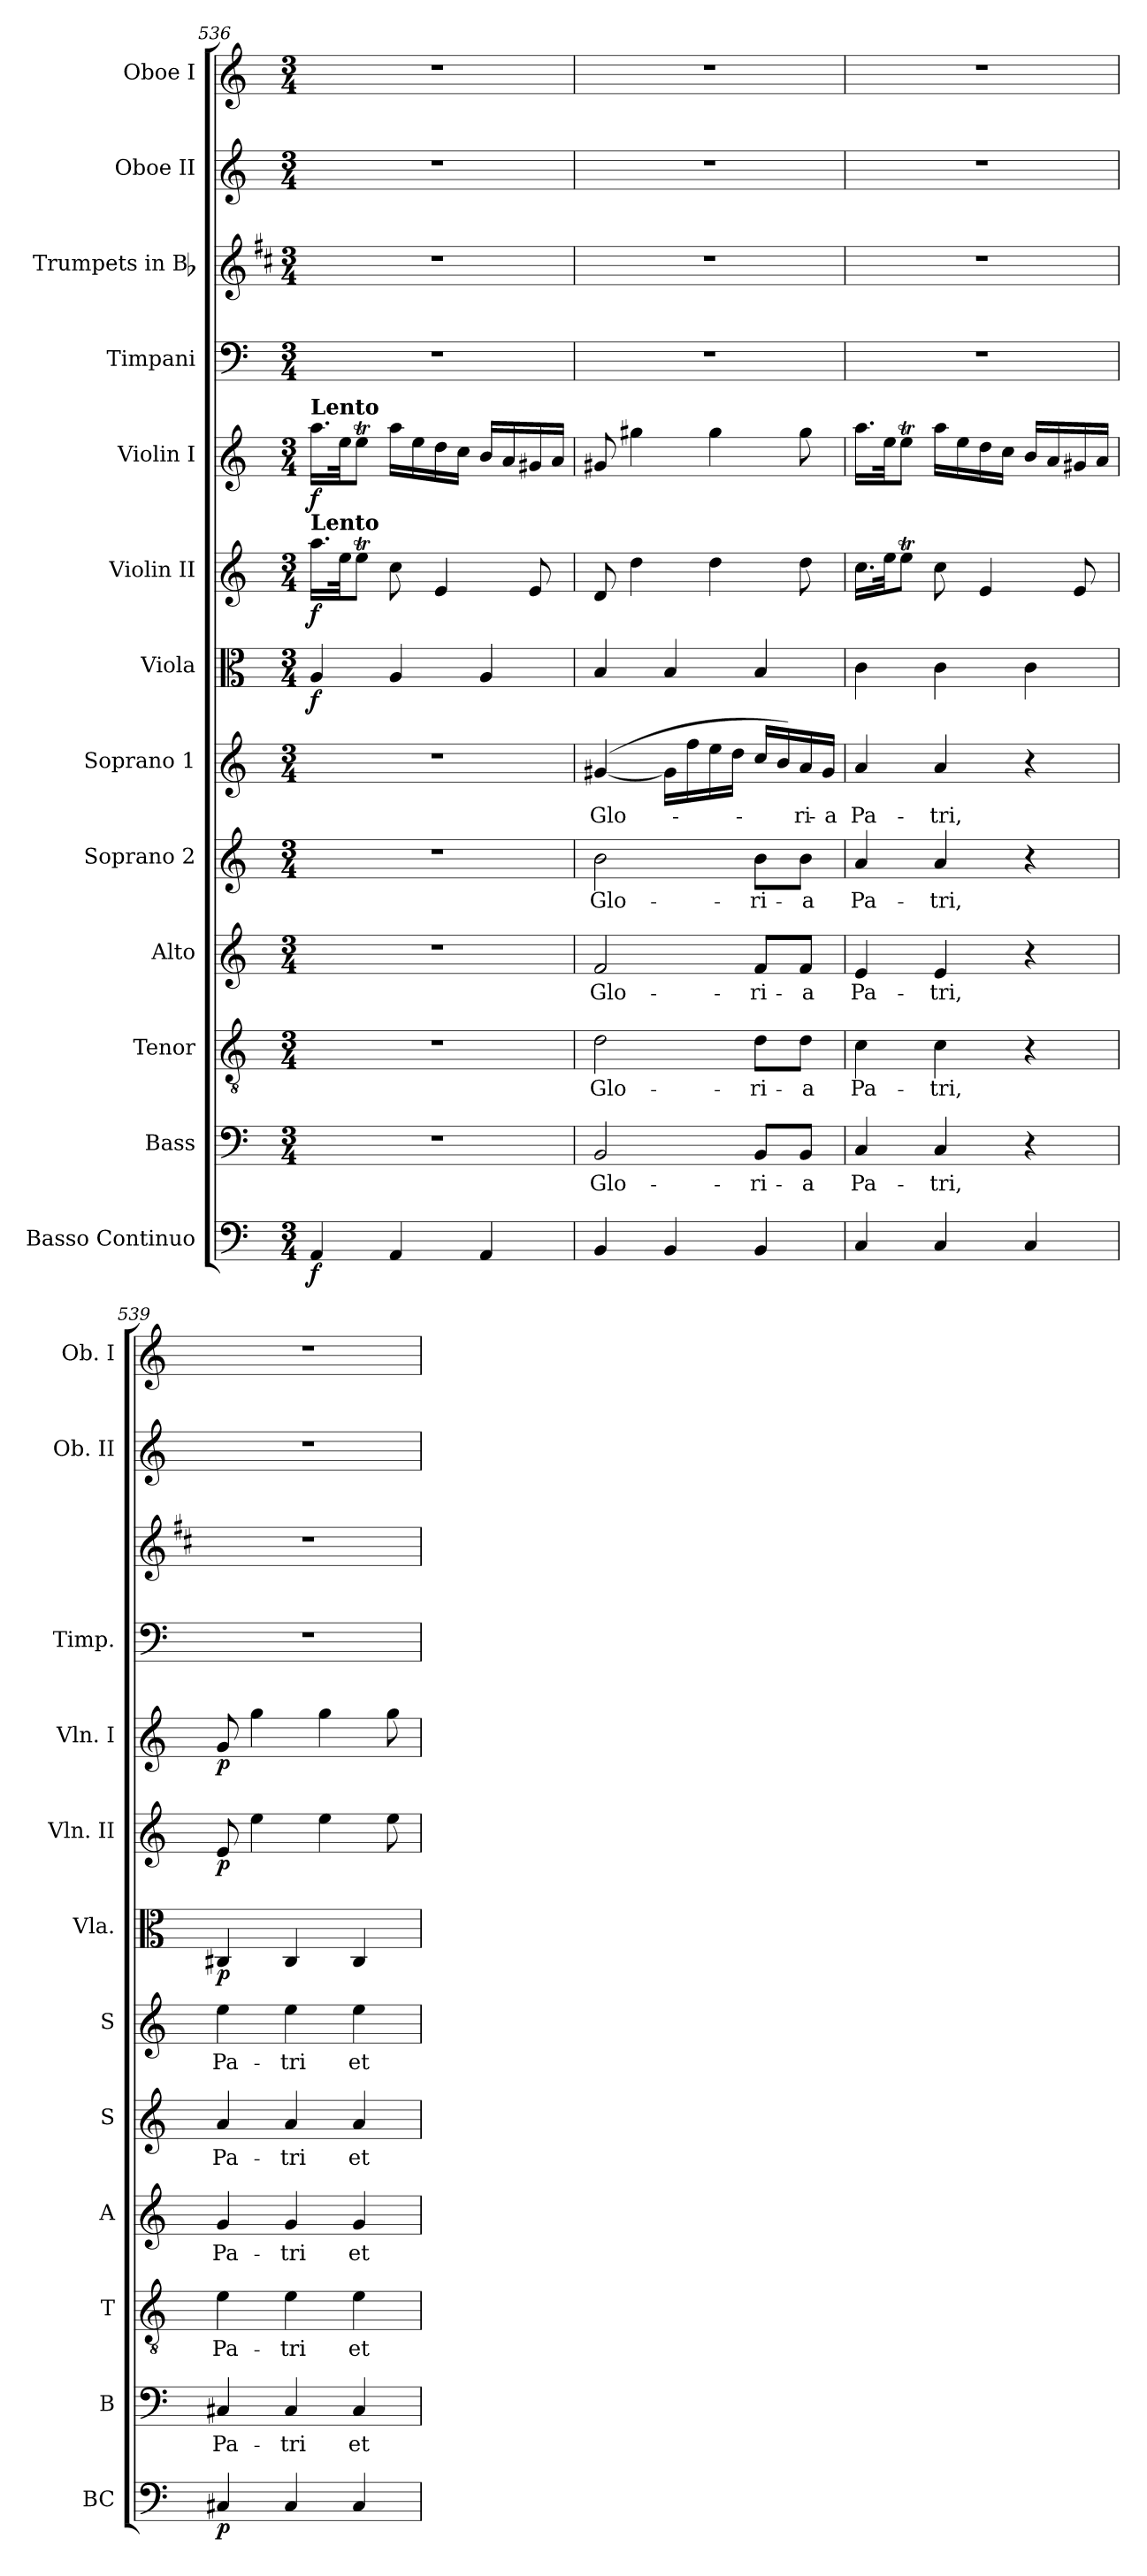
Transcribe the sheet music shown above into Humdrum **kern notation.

**kern	**dynam	**kern	**text	**kern	**text	**kern	**text	**kern	**text	**kern	**text	**kern	**dynam	**kern	**dynam	**kern	**dynam	**kern	**kern	**kern	**kern
*part13	*part13	*part12	*part12	*part11	*part11	*part10	*part10	*part9	*part9	*part8	*part8	*part7	*part7	*part6	*part6	*part5	*part5	*part4	*part3	*part2	*part1
*staff13	*staff13	*staff12	*staff12	*staff11	*staff11	*staff10	*staff10	*staff9	*staff9	*staff8	*staff8	*staff7	*staff7	*staff6	*staff6	*staff5	*staff5	*staff4	*staff3	*staff2	*staff1
*I"Basso Continuo	*	*I"Bass	*	*I"Tenor	*	*I"Alto	*	*I"Soprano 2	*	*I"Soprano 1	*	*I"Viola	*	*I"Violin II	*	*I"Violin I	*	*I"Timpani	*I"Trumpets in Bb	*I"Oboe II	*I"Oboe I
*I'BC	*	*I'B	*	*I'T	*	*I'A	*	*I'S	*	*I'S	*	*I'Vla.	*	*I'Vln. II	*	*I'Vln. I	*	*I'Timp.	*	*I'Ob. II	*I'Ob. I
!!LO:PB:g=z
*clefF4	*	*clefF4	*	*clefGv2	*	*clefG2	*	*clefG2	*	*clefG2	*	*clefC3	*	*clefG2	*	*clefG2	*	*clefF4	*clefG2	*clefG2	*clefG2
*	*	*	*	*	*	*	*	*	*	*	*	*	*	*	*	*	*	*	*ITrd1c2	*	*
*k[]	*	*k[]	*	*k[]	*	*k[]	*	*k[]	*	*k[]	*	*k[]	*	*k[]	*	*k[]	*	*k[]	*k[]	*k[]	*k[]
*a:	*	*a:	*	*a:	*	*a:	*	*a:	*	*a:	*	*a:	*	*a:	*	*a:	*	*a:	*a:	*a:	*a:
*M3/4	*	*M3/4	*	*M3/4	*	*M3/4	*	*M3/4	*	*M3/4	*	*M3/4	*	*M3/4	*	*M3/4	*	*M3/4	*M3/4	*M3/4	*M3/4
=536X5	=536X5	=536X5	=536X5	=536X5	=536X5	=536X5	=536X5	=536X5	=536X5	=536X5	=536X5	=536X5	=536X5	=536X5	=536X5	=536X5	=536X5	=536X5	=536X5	=536X5	=536X5
!	!	!	!	!	!	!	!	!	!	!	!	!	!	!	!	!LO:TX:a:B:t=Lento	!	!	!	!	!
!	!	!	!	!	!	!	!	!	!	!	!	!	!	!	!	!LO:TX:b:B:t=Lento	!	!	!	!	!
!	!LO:DY:b	!	!	!	!	!	!	!	!	!	!	!	!LO:DY:b	!	!LO:DY:b	!	!LO:DY:b	!	!	!	!
4AA/	f	2.r	.	2.r	.	2.r	.	2.r	.	2.r	.	4A/	f	16.aa\LL	f	16.aa\LL	f	2.r	2.r	2.r	2.r
.	.	.	.	.	.	.	.	.	.	.	.	.	.	32ee\Jk	.	32ee\Jk	.	.	.	.	.
.	.	.	.	.	.	.	.	.	.	.	.	.	.	8eet\J	.	8eet\J	.	.	.	.	.
4AA/	.	.	.	.	.	.	.	.	.	.	.	4A/	.	8cc\	.	16aa\LL	.	.	.	.	.
.	.	.	.	.	.	.	.	.	.	.	.	.	.	.	.	16ee\	.	.	.	.	.
.	.	.	.	.	.	.	.	.	.	.	.	.	.	4e/	.	16dd\	.	.	.	.	.
.	.	.	.	.	.	.	.	.	.	.	.	.	.	.	.	16cc\JJ	.	.	.	.	.
4AA/	.	.	.	.	.	.	.	.	.	.	.	4A/	.	.	.	16b/LL	.	.	.	.	.
.	.	.	.	.	.	.	.	.	.	.	.	.	.	.	.	16a/	.	.	.	.	.
.	.	.	.	.	.	.	.	.	.	.	.	.	.	8e/	.	16g#X/	.	.	.	.	.
.	.	.	.	.	.	.	.	.	.	.	.	.	.	.	.	16a/JJ	.	.	.	.	.
=537	=537	=537	=537	=537	=537	=537	=537	=537	=537	=537	=537	=537	=537	=537	=537	=537	=537	=537	=537	=537	=537
!	!	!	!LO:LY:b	!	!LO:LY:b	!	!LO:LY:b	!	!LO:LY:b	!	!LO:LY:b	!	!	!	!	!	!	!	!	!	!
4BB/	.	2BB/	Glo-	2d\	Glo-	2f/	Glo-	2b\	Glo-	(>[4g#X/	Glo-	4B/	.	8d/	.	8g#X/	.	2.r	2.r	2.r	2.r
.	.	.	.	.	.	.	.	.	.	.	.	.	.	4dd\	.	4gg#X\	.	.	.	.	.
4BB/	.	.	.	.	.	.	.	.	.	16g#\LL]	.	4B/	.	.	.	.	.	.	.	.	.
.	.	.	.	.	.	.	.	.	.	16ff\	.	.	.	.	.	.	.	.	.	.	.
.	.	.	.	.	.	.	.	.	.	16ee\	.	.	.	4dd\	.	4gg#\	.	.	.	.	.
.	.	.	.	.	.	.	.	.	.	16dd\JJ	.	.	.	.	.	.	.	.	.	.	.
!	!	!	!LO:LY:b	!	!LO:LY:b	!	!LO:LY:b	!	!LO:LY:b	!	!	!	!	!	!	!	!	!	!	!	!
4BB/	.	8BB/L	-ri-	8d\L	-ri-	8f/L	-ri-	8b\L	-ri-	16cc/LL	.	4B/	.	.	.	.	.	.	.	.	.
.	.	.	.	.	.	.	.	.	.	16b/)	.	.	.	.	.	.	.	.	.	.	.
!	!	!	!LO:LY:b	!	!LO:LY:b	!	!LO:LY:b	!	!LO:LY:b	!	!LO:LY:b	!	!	!	!	!	!	!	!	!	!
.	.	8BB/J	-a	8d\J	-a	8f/J	-a	8b\J	-a	16a/	-ri-	.	.	8dd\	.	8gg#\	.	.	.	.	.
!	!	!	!	!	!	!	!	!	!	!	!LO:LY:b	!	!	!	!	!	!	!	!	!	!
.	.	.	.	.	.	.	.	.	.	16g#/JJ	-a	.	.	.	.	.	.	.	.	.	.
=538	=538	=538	=538	=538	=538	=538	=538	=538	=538	=538	=538	=538	=538	=538	=538	=538	=538	=538	=538	=538	=538
!	!	!	!LO:LY:b	!	!LO:LY:b	!	!LO:LY:b	!	!LO:LY:b	!	!LO:LY:b	!	!	!	!	!	!	!	!	!	!
4C/	.	4C/	Pa-	4c\	Pa-	4e/	Pa-	4a/	Pa-	4a/	Pa-	4c\	.	16.cc\LL	.	16.aa\LL	.	2.r	2.r	2.r	2.r
.	.	.	.	.	.	.	.	.	.	.	.	.	.	32ee\Jk	.	32ee\Jk	.	.	.	.	.
.	.	.	.	.	.	.	.	.	.	.	.	.	.	8eet\J	.	8eet\J	.	.	.	.	.
!	!	!	!LO:LY:b	!	!LO:LY:b	!	!LO:LY:b	!	!LO:LY:b	!	!LO:LY:b	!	!	!	!	!	!	!	!	!	!
4C/	.	4C/	-tri,	4c\	-tri,	4e/	-tri,	4a/	-tri,	4a/	-tri,	4c\	.	8cc\	.	16aa\LL	.	.	.	.	.
.	.	.	.	.	.	.	.	.	.	.	.	.	.	.	.	16ee\	.	.	.	.	.
.	.	.	.	.	.	.	.	.	.	.	.	.	.	4e/	.	16dd\	.	.	.	.	.
.	.	.	.	.	.	.	.	.	.	.	.	.	.	.	.	16cc\JJ	.	.	.	.	.
4C/	.	4r	.	4r	.	4r	.	4r	.	4r	.	4c\	.	.	.	16b/LL	.	.	.	.	.
.	.	.	.	.	.	.	.	.	.	.	.	.	.	.	.	16a/	.	.	.	.	.
.	.	.	.	.	.	.	.	.	.	.	.	.	.	8e/	.	16g#X/	.	.	.	.	.
.	.	.	.	.	.	.	.	.	.	.	.	.	.	.	.	16a/JJ	.	.	.	.	.
=539	=539	=539	=539	=539	=539	=539	=539	=539	=539	=539	=539	=539	=539	=539	=539	=539	=539	=539	=539	=539	=539
!	!LO:DY:b	!	!LO:LY:b	!	!LO:LY:b	!	!LO:LY:b	!	!LO:LY:b	!	!LO:LY:b	!	!LO:DY:b	!	!LO:DY:b	!	!LO:DY:b	!	!	!	!
4C#X/	p	4C#X/	Pa-	4e\	Pa-	4g/	Pa-	4a/	Pa-	4ee\	Pa-	4C#X/	p	8e/	p	8g/	p	2.r	2.r	2.r	2.r
.	.	.	.	.	.	.	.	.	.	.	.	.	.	4ee\	.	4gg\	.	.	.	.	.
!	!	!	!LO:LY:b	!	!LO:LY:b	!	!LO:LY:b	!	!LO:LY:b	!	!LO:LY:b	!	!	!	!	!	!	!	!	!	!
4C#/	.	4C#/	-tri	4e\	-tri	4g/	-tri	4a/	-tri	4ee\	-tri	4C#/	.	.	.	.	.	.	.	.	.
.	.	.	.	.	.	.	.	.	.	.	.	.	.	4ee\	.	4gg\	.	.	.	.	.
!	!	!	!LO:LY:b	!	!LO:LY:b	!	!LO:LY:b	!	!LO:LY:b	!	!LO:LY:b	!	!	!	!	!	!	!	!	!	!
4C#/	.	4C#/	et	4e\	et	4g/	et	4a/	et	4ee\	et	4C#/	.	.	.	.	.	.	.	.	.
.	.	.	.	.	.	.	.	.	.	.	.	.	.	8ee\	.	8gg\	.	.	.	.	.
=	=	=	=	=	=	=	=	=	=	=	=	=	=	=	=	=	=	=	=	=	=
*-	*-	*-	*-	*-	*-	*-	*-	*-	*-	*-	*-	*-	*-	*-	*-	*-	*-	*-	*-	*-	*-
